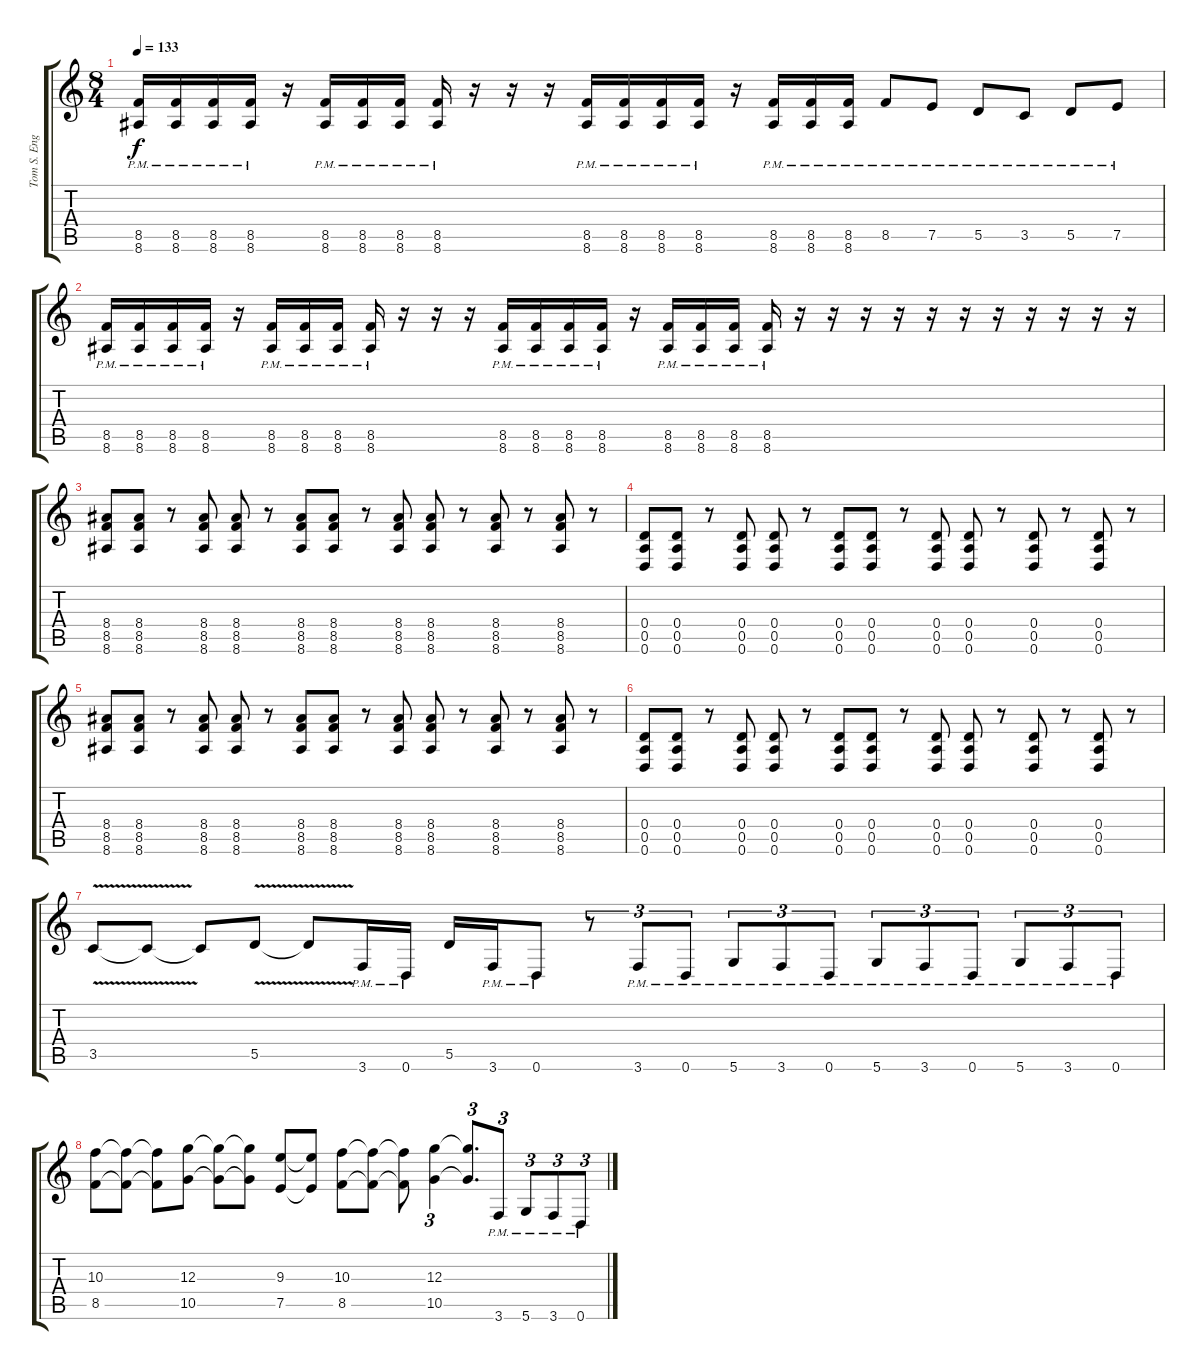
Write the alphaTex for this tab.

\track ("Tom S. Englund" "Tom S. Eng") {instrument distortionguitar}
\staff {score tabs}
\tuning (E4 B3 G3 D3 A2 D2) {hide}
\ts (8 4)
\tempo 133
\clef g2
\ks c
(8.5{pm} 8.6{pm}).16{dy f} (8.5{pm} 8.6{pm}).16 (8.5{pm} 8.6{pm}).16 (8.5{pm} 8.6{pm}).16 r.16 (8.5{pm} 8.6{pm}).16 (8.5{pm} 8.6{pm}).16 (8.5{pm} 8.6{pm}).16 (8.5{pm} 8.6{pm}).16 r.16 r.16 r.16 (8.5{pm} 8.6{pm}).16 (8.5{pm} 8.6{pm}).16 (8.5{pm} 8.6{pm}).16 (8.5{pm} 8.6{pm}).16 r.16 (8.5{pm} 8.6{pm}).16 (8.5{pm} 8.6{pm}).16 (8.5{pm} 8.6{pm}).16 8.5{pm}.8 7.5{pm}.8 5.5{pm}.8 3.5{pm}.8 5.5{pm}.8 7.5{pm}.8 |
(8.5{pm} 8.6{pm}).16 (8.5{pm} 8.6{pm}).16 (8.5{pm} 8.6{pm}).16 (8.5{pm} 8.6{pm}).16 r.16 (8.5{pm} 8.6{pm}).16 (8.5{pm} 8.6{pm}).16 (8.5{pm} 8.6{pm}).16 (8.5{pm} 8.6{pm}).16 r.16 r.16 r.16 (8.5{pm} 8.6{pm}).16 (8.5{pm} 8.6{pm}).16 (8.5{pm} 8.6{pm}).16 (8.5{pm} 8.6{pm}).16 r.16 (8.5{pm} 8.6{pm}).16 (8.5{pm} 8.6{pm}).16 (8.5{pm} 8.6{pm}).16 (8.5{pm} 8.6{pm}).16 r.16 r.16 r.16 r.16 r.16 r.16 r.16 r.16 r.16 r.16 r.16 |
(8.4 8.5 8.6).8 (8.4 8.5 8.6).8 r.8 (8.4 8.5 8.6).8 (8.4 8.5 8.6).8 r.8 (8.4 8.5 8.6).8 (8.4 8.5 8.6).8 r.8 (8.4 8.5 8.6).8 (8.4 8.5 8.6).8 r.8 (8.4 8.5 8.6).8 r.8 (8.4 8.5 8.6).8 r.8 |
(0.4 0.5 0.6).8 (0.4 0.5 0.6).8 r.8 (0.4 0.5 0.6).8 (0.4 0.5 0.6).8 r.8 (0.4 0.5 0.6).8 (0.4 0.5 0.6).8 r.8 (0.4 0.5 0.6).8 (0.4 0.5 0.6).8 r.8 (0.4 0.5 0.6).8 r.8 (0.4 0.5 0.6).8 r.8 |
(8.4 8.5 8.6).8 (8.4 8.5 8.6).8 r.8 (8.4 8.5 8.6).8 (8.4 8.5 8.6).8 r.8 (8.4 8.5 8.6).8 (8.4 8.5 8.6).8 r.8 (8.4 8.5 8.6).8 (8.4 8.5 8.6).8 r.8 (8.4 8.5 8.6).8 r.8 (8.4 8.5 8.6).8 r.8 |
(0.4 0.5 0.6).8 (0.4 0.5 0.6).8 r.8 (0.4 0.5 0.6).8 (0.4 0.5 0.6).8 r.8 (0.4 0.5 0.6).8 (0.4 0.5 0.6).8 r.8 (0.4 0.5 0.6).8 (0.4 0.5 0.6).8 r.8 (0.4 0.5 0.6).8 r.8 (0.4 0.5 0.6).8 r.8 |
3.5{v}.8 3.5{t}.8 3.5{t}.8 5.5{v}.8 5.5{t}.8 3.6{pm}.16 0.6{pm}.16 5.5.16 3.6{pm}.16 0.6{pm}.8 r.8{tu (3 2)} 3.6{pm}.8{tu (3 2)} 0.6{pm}.8{tu (3 2)} 5.6{pm}.8{tu (3 2)} 3.6{pm}.8{tu (3 2)} 0.6{pm}.8{tu (3 2)} 5.6{pm}.8{tu (3 2)} 3.6{pm}.8{tu (3 2)} 0.6{pm}.8{tu (3 2)} 5.6{pm}.8{tu (3 2)} 3.6{pm}.8{tu (3 2)} 0.6{pm}.8{tu (3 2)} |
(10.3 8.5).8 (10.3{t} 8.5{t}).8 (10.3{t} 8.5{t}).8 (12.3 10.5).8 (12.3{t} 10.5{t}).8 (12.3{t} 10.5{t}).8 (9.3 7.5).8 (9.3{t} 7.5{t}).8 (10.3 8.5).8 (10.3{t} 8.5{t}).8 (10.3{t} 8.5{t}).8 (12.3 10.5).4{tu (3 2)} (12.3{t} 10.5{t}).8{d tu (3 2)} 3.6{pm}.8{tu (3 2)} 5.6{pm}.8{tu (3 2)} 3.6{pm}.8{tu (3 2)} 0.6{pm}.8{tu (3 2)}
